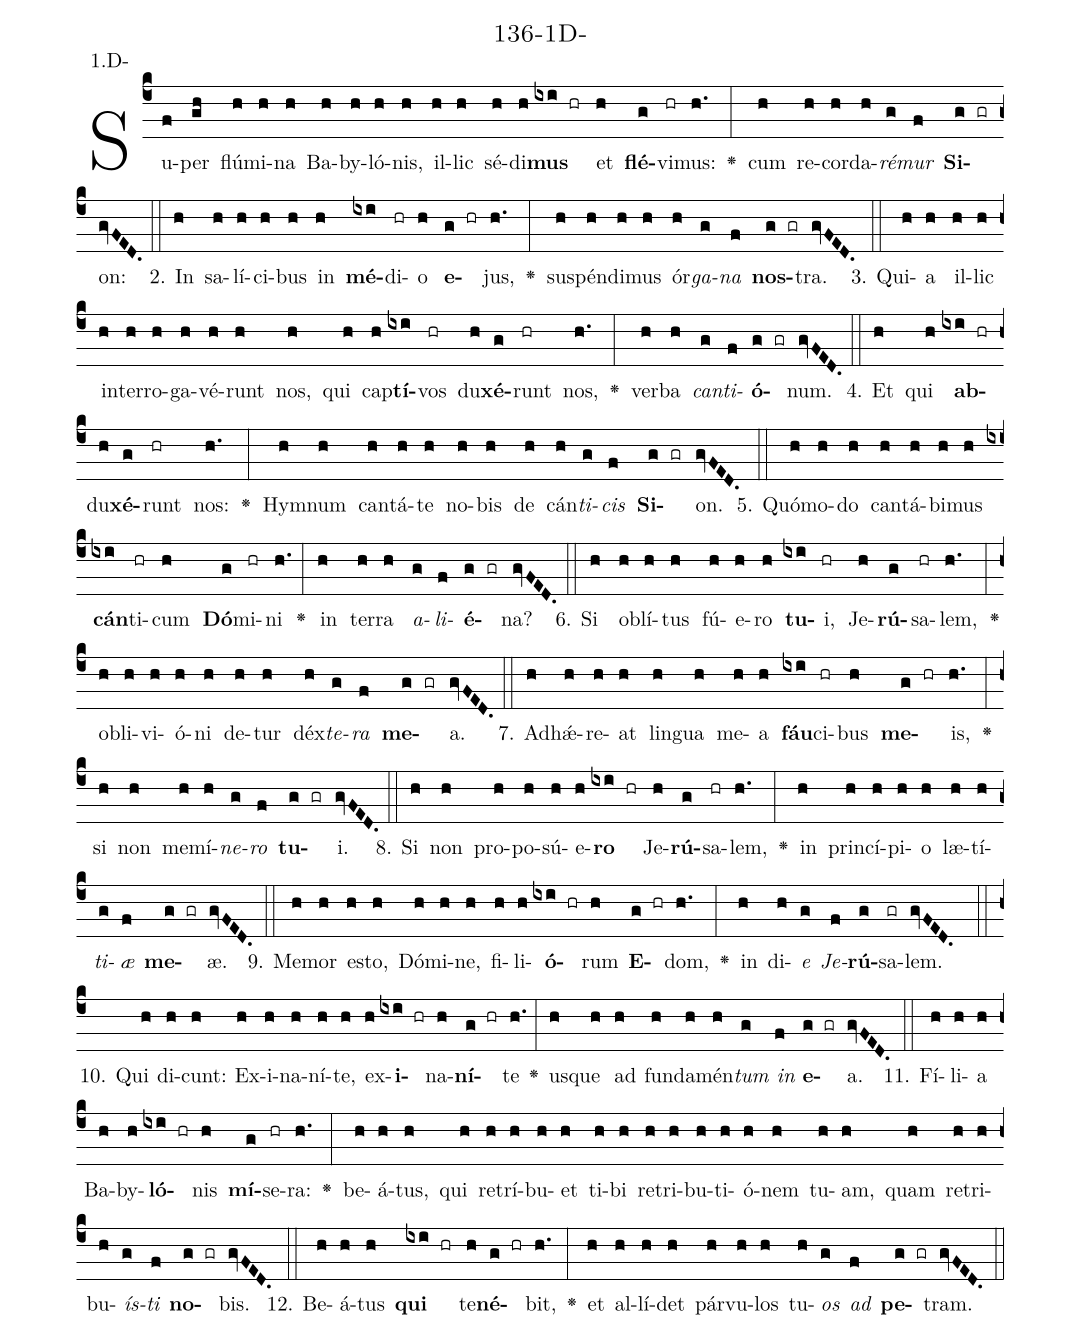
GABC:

name: 136-1D-;
annotation: 1.D-;
%%
(c4)Su(f)per(gh) flú(h)mi(h)na(h) Ba(h)by(h)ló(h)nis,(h) il(h)lic(h) sé(h)di(h)<b>mus</b>(ixi hr) et(h) <b>flé</b>(g)vi(hr)mus:(h.) <v>\greheightstar</v>(:) cum(h) re(h)cor(h)da(h)<i>ré</i>(g)<i>mur</i>(f) <b>Si</b>(g gr)on:(gvFED.) (::)
2. In(h) sa(h)lí(h)ci(h)bus(h) in(h) <b>mé</b>(ixi)di(hr)o(h) <b>e</b>(g hr)jus,(h.) <v>\greheightstar</v>(:) sus(h)pén(h)di(h)mus(h) ór(h)<i>ga</i>(g)<i>na</i>(f) <b>nos</b>(g gr)tra.(gvFED.) (::)
3. Qui(h)a(h) il(h)lic(h) in(h)ter(h)ro(h)ga(h)vé(h)runt(h) nos,(h) qui(h) cap(h)<b>tí</b>(ixi)vos(hr) du(h)<b>xé</b>(g)runt(hr) nos,(h.) <v>\greheightstar</v>(:) ver(h)ba(h) <i>can</i>(g)<i>ti</i>(f)<b>ó</b>(g gr)num.(gvFED.) (::)
4. Et(h) qui(h) <b>ab</b>(ixi hr)du(h)<b>xé</b>(g)runt(hr) nos:(h.) <v>\greheightstar</v>(:) Hym(h)num(h) can(h)tá(h)te(h) no(h)bis(h) de(h) cán(h)<i>ti</i>(g)<i>cis</i>(f) <b>Si</b>(g gr)on.(gvFED.) (::)
5. Quó(h)mo(h)do(h) can(h)tá(h)bi(h)mus(h) <b>cán</b>(ixi)ti(hr)cum(h) <b>Dó</b>(g)mi(hr)ni(h.) <v>\greheightstar</v>(:) in(h) ter(h)ra(h) <i>a</i>(g)<i>li</i>(f)<b>é</b>(g gr)na?(gvFED.) (::)
6. Si(h) ob(h)lí(h)tus(h) fú(h)e(h)ro(h) <b>tu</b>(ixi)i,(hr) Je(h)<b>rú</b>(g)sa(hr)lem,(h.) <v>\greheightstar</v>(:) ob(h)li(h)vi(h)ó(h)ni(h) de(h)tur(h) déx(h)<i>te</i>(g)<i>ra</i>(f) <b>me</b>(g gr)a.(gvFED.) (::)
7. Ad(h)hǽ(h)re(h)at(h) lin(h)gua(h) me(h)a(h) <b>fáu</b>(ixi)ci(hr)bus(h) <b>me</b>(g hr)is,(h.) <v>\greheightstar</v>(:) si(h) non(h) me(h)mí(h)<i>ne</i>(g)<i>ro</i>(f) <b>tu</b>(g gr)i.(gvFED.) (::)
8. Si(h) non(h) pro(h)po(h)sú(h)e(h)<b>ro</b>(ixi hr) Je(h)<b>rú</b>(g)sa(hr)lem,(h.) <v>\greheightstar</v>(:) in(h) prin(h)cí(h)pi(h)o(h) læ(h)tí(h)<i>ti</i>(g)<i>æ</i>(f) <b>me</b>(g gr)æ.(gvFED.) (::)
9. Me(h)mor(h) es(h)to,(h) Dó(h)mi(h)ne,(h) fi(h)li(h)<b>ó</b>(ixi hr)rum(h) <b>E</b>(g hr)dom,(h.) <v>\greheightstar</v>(:) in(h) di(h)<i>e</i>(g) <i>Je</i>(f)<b>rú</b>(g)sa(gr)lem.(gvFED.) (::)
10. Qui(h) di(h)cunt:(h) Ex(h)i(h)na(h)ní(h)te,(h) ex(h)<b>i</b>(ixi hr)na(h)<b>ní</b>(g hr)te(h.) <v>\greheightstar</v>(:) us(h)que(h) ad(h) fun(h)da(h)mén(h)<i>tum</i>(g) <i>in</i>(f) <b>e</b>(g gr)a.(gvFED.) (::)
11. Fí(h)li(h)a(h) Ba(h)by(h)<b>ló</b>(ixi hr)nis(h) <b>mí</b>(g)se(hr)ra:(h.) <v>\greheightstar</v>(:) be(h)á(h)tus,(h) qui(h) re(h)trí(h)bu(h)et(h) ti(h)bi(h) re(h)tri(h)bu(h)ti(h)ó(h)nem(h) tu(h)am,(h) quam(h) re(h)tri(h)bu(h)<i>ís</i>(g)<i>ti</i>(f) <b>no</b>(g gr)bis.(gvFED.) (::)
12. Be(h)á(h)tus(h) <b>qui</b>(ixi hr) te(h)<b>né</b>(g hr)bit,(h.) <v>\greheightstar</v>(:) et(h) al(h)lí(h)det(h) pár(h)vu(h)los(h) tu(h)<i>os</i>(g) <i>ad</i>(f) <b>pe</b>(g gr)tram.(gvFED.) (::)
